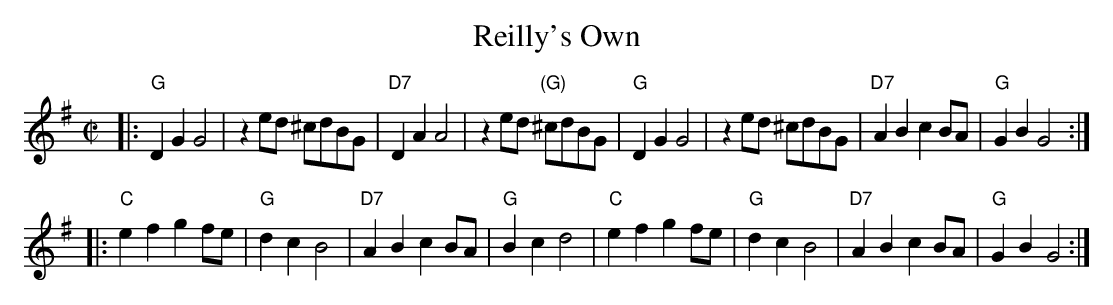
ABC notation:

X:1
T: Reilly's Own
M: C|
L: 1/8
K: G
|: "G"D2G2 G4 | z2ed ^cdBG | "D7"D2A2 A4 |  z2ed "(G)"^cdBG \
|  "G"D2G2 G4 | z2ed ^cdBG | "D7"A2B2 c2BA | "G"G2B2 G4 :|
|: "C"e2f2 g2fe | "G"d2c2  B4 | "D7"A2B2 c2BA | "G"B2c2 d4 \
|  "C"e2f2 g2fe | "G"d2c2  B4 | "D7"A2B2 c2BA | "G"G2B2 G4 :|
